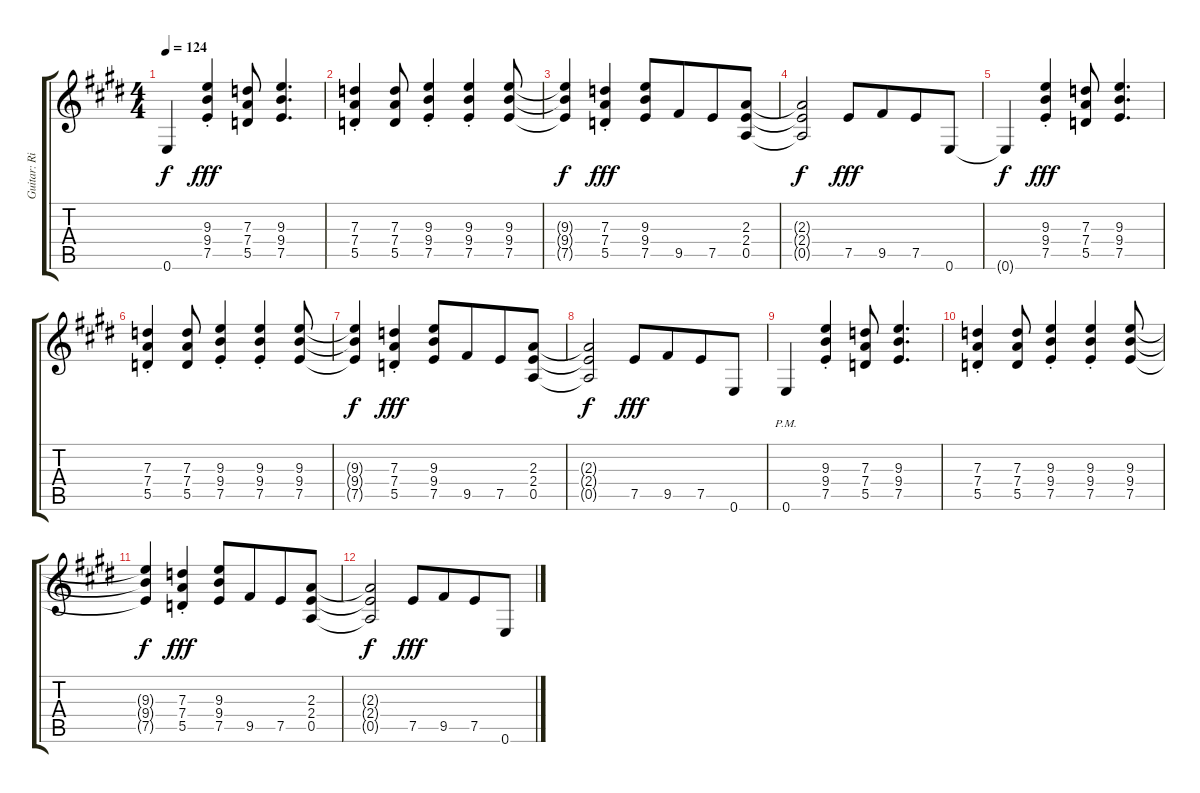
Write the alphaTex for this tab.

\track ("Guitar: Rik" "Guitar: Ri") {instrument distortionguitar}
\staff {score tabs}
\tuning (E4 B3 G3 D3 A2 E2) {hide}
\ts (4 4)
\tempo 124
\clef g2
\ks e
0.6{t}.4{dy f} (9.3{st} 9.4{st} 7.5{st}).4{dy fff} (7.3 7.4 5.5).8 (9.3 9.4 7.5).4{d} |
(7.3{st} 7.4{st} 5.5{st}).4 (7.3 7.4 5.5).8 (9.3{st} 9.4{st} 7.5{st}).4 (9.3{st} 9.4{st} 7.5{st}).4 (9.3 9.4 7.5).8 |
(9.3{t} 9.4{t} 7.5{t}).4{dy f} (7.3{st} 7.4{st} 5.5{st}).4{dy fff} (9.3 9.4 7.5).8 9.5.8{beam merge} 7.5.8 (2.3 2.4 0.5).8 |
(2.3{t} 2.4{t} 0.5{t}).2{dy f} 7.5.8{dy fff} 9.5.8{beam merge} 7.5.8 0.6.8 |
0.6{t}.4{dy f} (9.3{st} 9.4{st} 7.5{st}).4{dy fff} (7.3 7.4 5.5).8 (9.3 9.4 7.5).4{d} |
(7.3{st} 7.4{st} 5.5{st}).4 (7.3 7.4 5.5).8 (9.3{st} 9.4{st} 7.5{st}).4 (9.3{st} 9.4{st} 7.5{st}).4 (9.3 9.4 7.5).8 |
(9.3{t} 9.4{t} 7.5{t}).4{dy f} (7.3{st} 7.4{st} 5.5{st}).4{dy fff} (9.3 9.4 7.5).8 9.5.8{beam merge} 7.5.8 (2.3 2.4 0.5).8 |
(2.3{t} 2.4{t} 0.5{t}).2{dy f} 7.5.8{dy fff} 9.5.8{beam merge} 7.5.8 0.6.8 |
0.6{pm}.4 (9.3{st} 9.4{st} 7.5{st}).4 (7.3 7.4 5.5).8 (9.3 9.4 7.5).4{d} |
(7.3{st} 7.4{st} 5.5{st}).4 (7.3 7.4 5.5).8 (9.3{st} 9.4{st} 7.5{st}).4 (9.3{st} 9.4{st} 7.5{st}).4 (9.3 9.4 7.5).8 |
(9.3{t} 9.4{t} 7.5{t}).4{dy f} (7.3{st} 7.4{st} 5.5{st}).4{dy fff} (9.3 9.4 7.5).8 9.5.8{beam merge} 7.5.8 (2.3 2.4 0.5).8 |
(2.3{t} 2.4{t} 0.5{t}).2{dy f} 7.5.8{dy fff} 9.5.8{beam merge} 7.5.8 0.6.8
